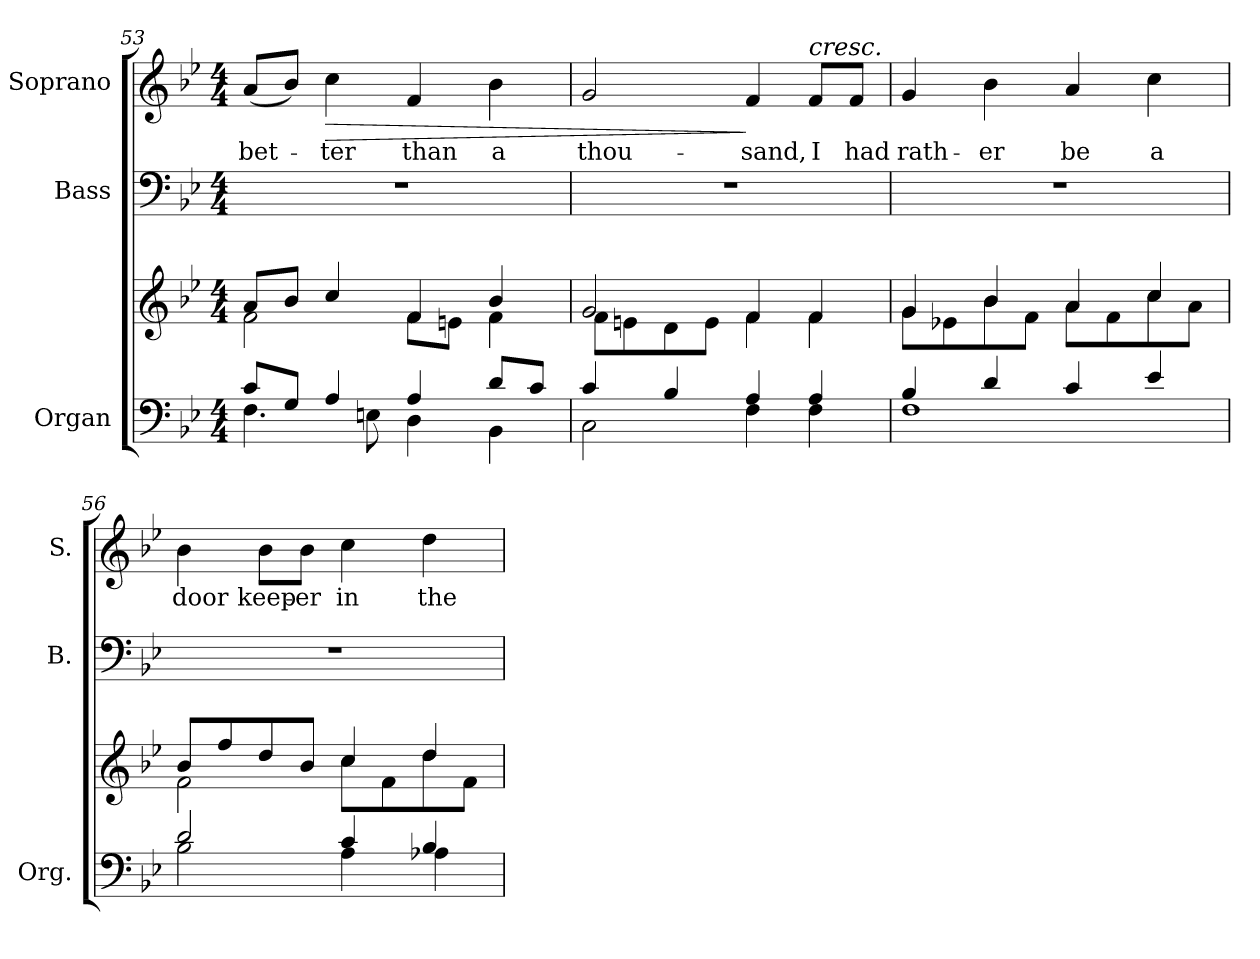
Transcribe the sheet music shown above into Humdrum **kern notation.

**kern	**kern	**kern	**kern	**text	**dynam
*part3	*part3	*part2	*part1	*part1	*part1
*staff4	*staff3	*staff2	*staff1	*staff1	*staff1
*I"Organ	*	*I"Bass	*I"Soprano	*	*
*I'Org.	*	*I'B.	*I'S.	*	*
!!LO:LB:g=z
*clefF4	*clefG2	*clefF4	*clefG2	*	*
*k[b-e-]	*k[b-e-]	*k[b-e-]	*k[b-e-]	*	*
*B-:	*B-:	*B-:	*B-:	*	*
*M4/4	*M4/4	*M4/4	*M4/4	*	*
=53	=53	=53	=53	=53	=53
*^	*^	*	*	*	*
!	!	!	!	!	!	!LO:LY:b:color=#000000	!
8ci/L	4.Fi\	8ai/L	2fi\	1r	(8ai/L	bet-	.
8Gi/J	.	8b-i/J	.	.	8b-i/J)	.	.
!	!	!	!	!	!	!LO:LY:b:color=#000000	!LO:HP:b
4Ai/	.	4cci/	.	.	4cci\	-ter	>
.	8Eni\	.	.	.	.	.	.
!	!	!	!	!	!	!LO:LY:b:color=#000000	!
4Ai/	4Di\	4fi/	8fi\L	.	4fi/	than	.
.	.	.	8eni\J	.	.	.	.
!	!	!	!	!	!	!LO:LY:b:color=#000000	!
8di/L	4BB-i\	4b-i/	4fi\	.	4b-i\	a	.
8ci/J	.	.	.	.	.	.	.
=54	=54	=54	=54	=54	=54	=54	=54
!	!	!	!	!	!	!LO:LY:b:color=#000000	!
4ci/	2Ci\	2gi/	8fi\L	1r	2gi/	thou-	.
.	.	.	8eni\	.	.	.	.
4B-i/	.	.	8di\	.	.	.	.
.	.	.	8ei\J	.	.	.	.
!	!	!	!	!	!	!LO:LY:b:color=#000000	!
4Ai/	4Fi\	4fi/	4fi\	.	4fi/	-sand,	]
!	!	!	!	!	!LO:TX:a:i:t=cresc.	!	!
!	!	!	!	!	!	!LO:LY:b:color=#000000	!
4Ai/	4Fi\	4fi/	4fi\	.	8fi/L	I	.
!	!	!	!	!	!	!LO:LY:b:color=#000000	!
.	.	.	.	.	8fi/J	had	.
=55	=55	=55	=55	=55	=55	=55	=55
!	!	!	!	!	!	!LO:LY:b:color=#000000	!
4B-i/	1Fi	4gi/	8gi\L	1r	4gi/	rath-	.
.	.	.	8e-Xi\	.	.	.	.
!	!	!	!	!	!	!LO:LY:b:color=#000000	!
4di/	.	4b-i/	8b-i\	.	4b-i\	-er	.
.	.	.	8fi\J	.	.	.	.
!	!	!	!	!	!	!LO:LY:b:color=#000000	!
4ci/	.	4ai/	8ai\L	.	4ai/	be	.
.	.	.	8fi\	.	.	.	.
!	!	!	!	!	!	!LO:LY:b:color=#000000	!
4e-i/	.	4cci/	8cci\	.	4cci\	a	.
.	.	.	8ai\J	.	.	.	.
=56	=56	=56	=56	=56	=56	=56	=56
!	!	!	!	!	!	!LO:LY:b:color=#000000	!
2di/	2B-i\	8b-i/L	2fi\	1r	4b-i\	door	.
.	.	8ffi/	.	.	.	.	.
!	!	!	!	!	!	!LO:LY:b:color=#000000	!
.	.	8ddi/	.	.	8b-i\L	keep-	.
!	!	!	!	!	!	!LO:LY:b:color=#000000	!
.	.	8b-i/J	.	.	8b-i\J	-er	.
!	!	!	!	!	!	!LO:LY:b:color=#000000	!
4ci/	4Ai\	4cci/	8cci\L	.	4cci\	in	.
.	.	.	8fi\	.	.	.	.
!	!	!	!	!	!	!LO:LY:b:color=#000000	!
4B-i/	4A-Xi\	4ddi/	8ddi\	.	4ddi\	the	.
.	.	.	8fi\J	.	.	.	.
*v	*v	*	*	*	*	*	*
*	*v	*v	*	*	*	*
=	=	=	=	=	=
*-	*-	*-	*-	*-	*-
